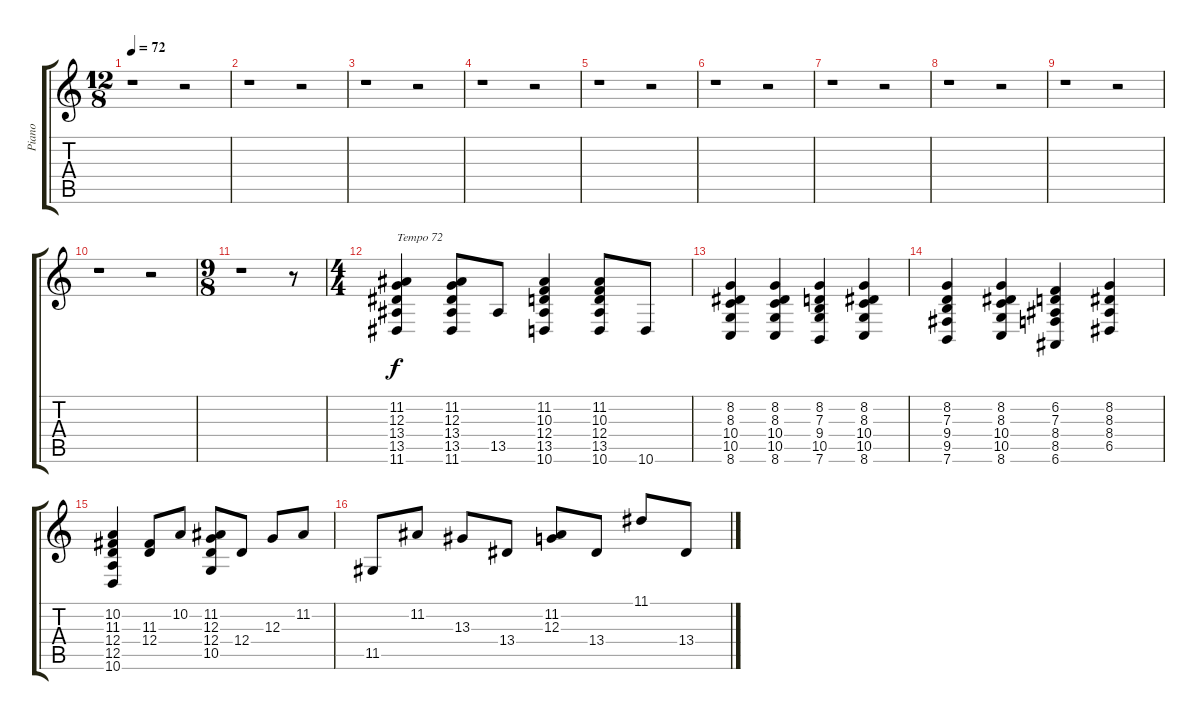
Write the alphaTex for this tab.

\track ("Piano" "Piano") {instrument brightacousticpiano}
\staff {score tabs}
\tuning (E4 B3 G3 D3 A2 E2) {hide}
\ts (12 8)
\tempo 72
\clef g2
\ks c
r.1{dy f} r.2 |
r.1 r.2 |
r.1 r.2 |
r.1 r.2 |
r.1 r.2 |
r.1 r.2 |
r.1 r.2 |
r.1 r.2 |
r.1 r.2 |
r.1 r.2 |
\ts (9 8)
r.1 r.8 |
\ts (4 4)
(11.2 12.3 13.4 13.5 11.6).4{txt "Tempo 72"} (11.2 12.3 13.4 13.5 11.6).8 13.5.8 (11.2 10.3 12.4 13.5 10.6).4 (11.2 10.3 12.4 13.5 10.6).8 10.6.8 |
(8.2 8.3 10.4 10.5 8.6).4 (8.2 8.3 10.4 10.5 8.6).4 (8.2 7.3 9.4 10.5 7.6).4 (8.2 8.3 10.4 10.5 8.6).4 |
(8.2 7.3 9.4 9.5 7.6).4 (8.2 8.3 10.4 10.5 8.6).4 (6.2 7.3 8.4 8.5 6.6).4 (8.2 8.3 8.4 6.5).4 |
(10.2 11.3 12.4 12.5 10.6).4 (11.3 12.4).8 10.2.8 (11.2 12.3 12.4 10.5).8 12.4.8 12.3.8 11.2.8 |
11.5.8 11.2.8 13.3.8 13.4.8 (11.2 12.3).8 13.4.8 11.1.8 13.4.8
